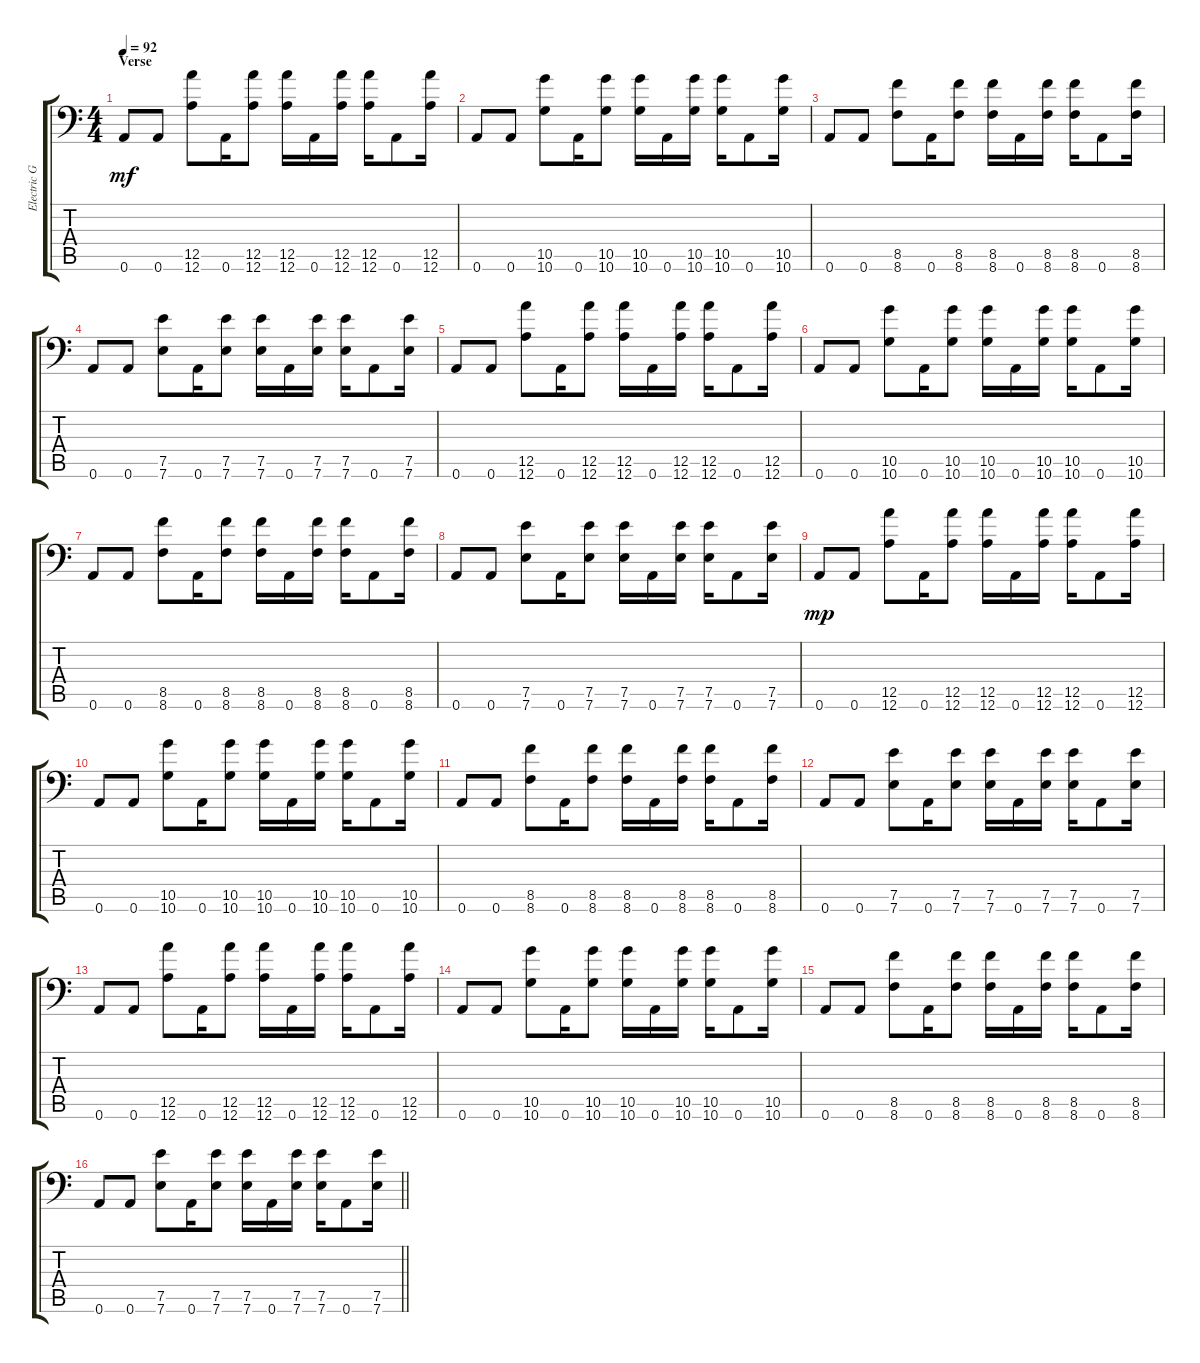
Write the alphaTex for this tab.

\track ("Electric Guitar" "Electric G") {instrument overdrivenguitar}
\staff {score tabs}
\tuning (E4 B3 G3 D3 A2 A1) {hide}
\ts (4 4)
\section ("" "Verse")
\tempo 92
\clef f4
\ks c
0.6.8{dy mf} 0.6.8 (12.5 12.6).8 0.6.16 (12.5 12.6).8 (12.5 12.6).16 0.6.16 (12.5 12.6).16 (12.5 12.6).16 0.6.8 (12.5 12.6).16 |
0.6.8 0.6.8 (10.5 10.6).8 0.6.16 (10.5 10.6).8 (10.5 10.6).16 0.6.16 (10.5 10.6).16 (10.5 10.6).16 0.6.8 (10.5 10.6).16 |
0.6.8 0.6.8 (8.5 8.6).8 0.6.16 (8.5 8.6).8 (8.5 8.6).16 0.6.16 (8.5 8.6).16 (8.5 8.6).16 0.6.8 (8.5 8.6).16 |
0.6.8 0.6.8 (7.5 7.6).8 0.6.16 (7.5 7.6).8 (7.5 7.6).16 0.6.16 (7.5 7.6).16 (7.5 7.6).16 0.6.8 (7.5 7.6).16 |
0.6.8 0.6.8 (12.5 12.6).8 0.6.16 (12.5 12.6).8 (12.5 12.6).16 0.6.16 (12.5 12.6).16 (12.5 12.6).16 0.6.8 (12.5 12.6).16 |
0.6.8 0.6.8 (10.5 10.6).8 0.6.16 (10.5 10.6).8 (10.5 10.6).16 0.6.16 (10.5 10.6).16 (10.5 10.6).16 0.6.8 (10.5 10.6).16 |
0.6.8 0.6.8 (8.5 8.6).8 0.6.16 (8.5 8.6).8 (8.5 8.6).16 0.6.16 (8.5 8.6).16 (8.5 8.6).16 0.6.8 (8.5 8.6).16 |
0.6.8 0.6.8 (7.5 7.6).8 0.6.16 (7.5 7.6).8 (7.5 7.6).16 0.6.16 (7.5 7.6).16 (7.5 7.6).16 0.6.8 (7.5 7.6).16 |
0.6.8{dy mp} 0.6.8 (12.5 12.6).8 0.6.16 (12.5 12.6).8 (12.5 12.6).16 0.6.16 (12.5 12.6).16 (12.5 12.6).16 0.6.8 (12.5 12.6).16 |
0.6.8 0.6.8 (10.5 10.6).8 0.6.16 (10.5 10.6).8 (10.5 10.6).16 0.6.16 (10.5 10.6).16 (10.5 10.6).16 0.6.8 (10.5 10.6).16 |
0.6.8 0.6.8 (8.5 8.6).8 0.6.16 (8.5 8.6).8 (8.5 8.6).16 0.6.16 (8.5 8.6).16 (8.5 8.6).16 0.6.8 (8.5 8.6).16 |
0.6.8 0.6.8 (7.5 7.6).8 0.6.16 (7.5 7.6).8 (7.5 7.6).16 0.6.16 (7.5 7.6).16 (7.5 7.6).16 0.6.8 (7.5 7.6).16 |
0.6.8 0.6.8 (12.5 12.6).8 0.6.16 (12.5 12.6).8 (12.5 12.6).16 0.6.16 (12.5 12.6).16 (12.5 12.6).16 0.6.8 (12.5 12.6).16 |
0.6.8 0.6.8 (10.5 10.6).8 0.6.16 (10.5 10.6).8 (10.5 10.6).16 0.6.16 (10.5 10.6).16 (10.5 10.6).16 0.6.8 (10.5 10.6).16 |
0.6.8 0.6.8 (8.5 8.6).8 0.6.16 (8.5 8.6).8 (8.5 8.6).16 0.6.16 (8.5 8.6).16 (8.5 8.6).16 0.6.8 (8.5 8.6).16 |
\barLineRight lightlight
0.6.8 0.6.8 (7.5 7.6).8 0.6.16 (7.5 7.6).8 (7.5 7.6).16 0.6.16 (7.5 7.6).16 (7.5 7.6).16 0.6.8 (7.5 7.6).16
